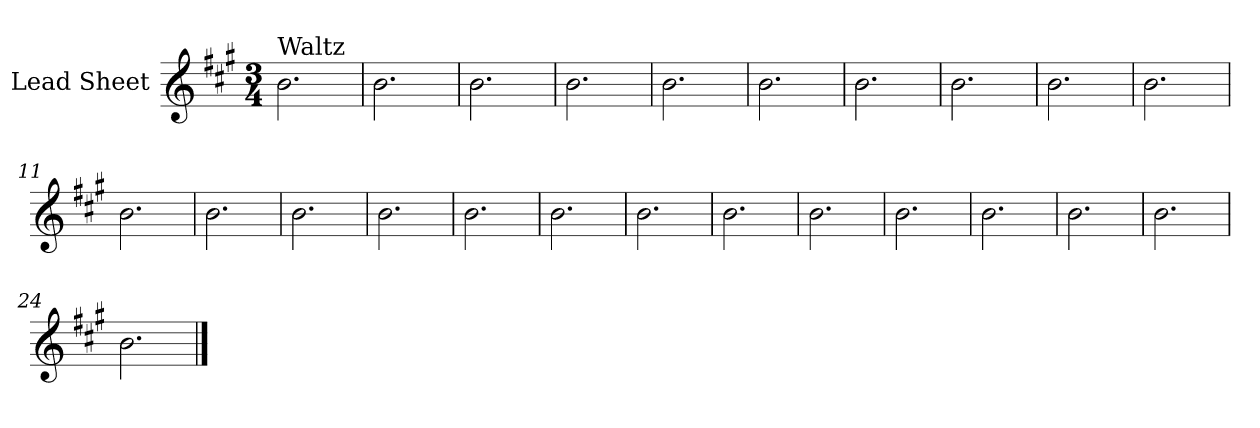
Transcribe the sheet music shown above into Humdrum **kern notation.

**kern
*part1
*staff1
*I"Lead Sheet
*clefG2
*k[f#c#g#]
*A:
*M3/4
=1
!LO:TX:a:t=Waltz
2.b\
=2
2.b\
=3
2.b\
=4
2.b\
!!LO:LB:g=z
=5
2.b\
=6
2.b\
=7
2.b\
=8
2.b\
!!LO:LB:g=z
=9
2.b\
=10
2.b\
=11
2.b\
=12
2.b\
!!LO:LB:g=z
=13
2.b\
=14
2.b\
=15
2.b\
=16
2.b\
!!LO:LB:g=z
=17
2.b\
=18
2.b\
=19
2.b\
=20
2.b\
!!LO:LB:g=z
=21
2.b\
=22
2.b\
=23
2.b\
=24
2.b\
==
*-
